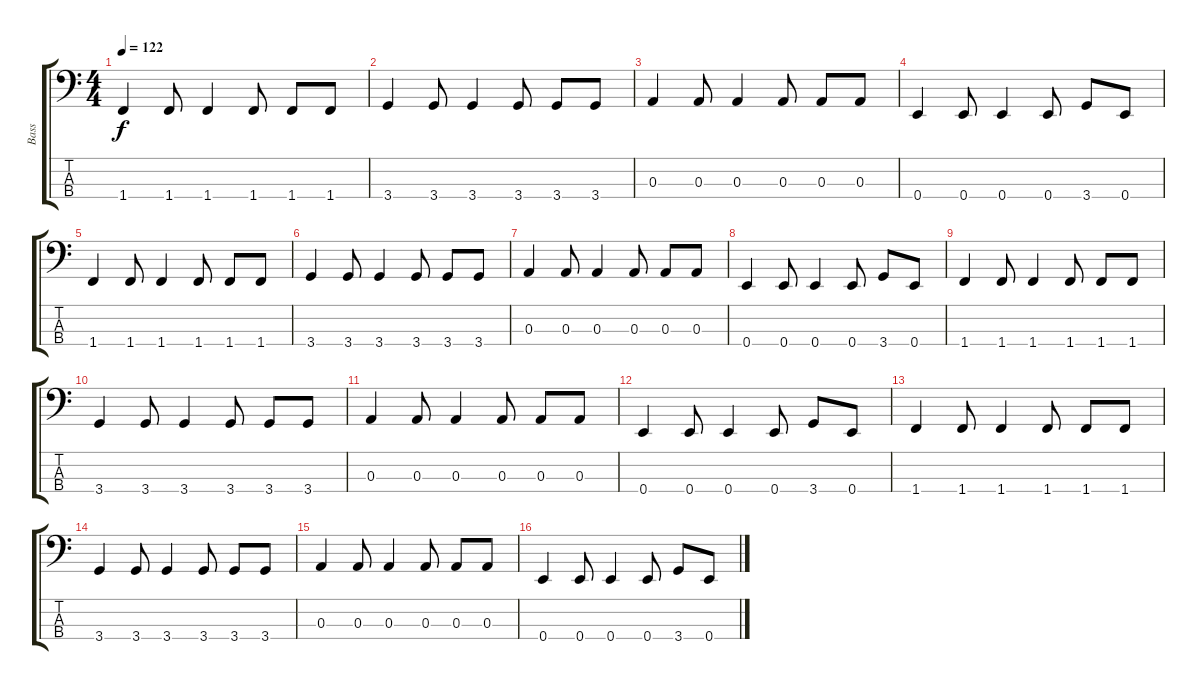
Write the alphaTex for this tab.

\track ("Bass" "Bass") {instrument electricbassfinger}
\staff {score tabs}
\tuning (G2 D2 A1 E1) {hide}
\ts (4 4)
\tempo 122
\clef f4
\ks c
1.4.4{dy f} 1.4.8 1.4.4 1.4.8 1.4.8 1.4.8 |
3.4.4 3.4.8 3.4.4 3.4.8 3.4.8 3.4.8 |
0.3.4 0.3.8 0.3.4 0.3.8 0.3.8 0.3.8 |
0.4.4 0.4.8 0.4.4 0.4.8 3.4.8 0.4.8 |
1.4.4 1.4.8 1.4.4 1.4.8 1.4.8 1.4.8 |
3.4.4 3.4.8 3.4.4 3.4.8 3.4.8 3.4.8 |
0.3.4 0.3.8 0.3.4 0.3.8 0.3.8 0.3.8 |
0.4.4 0.4.8 0.4.4 0.4.8 3.4.8 0.4.8 |
1.4.4 1.4.8 1.4.4 1.4.8 1.4.8 1.4.8 |
3.4.4 3.4.8 3.4.4 3.4.8 3.4.8 3.4.8 |
0.3.4 0.3.8 0.3.4 0.3.8 0.3.8 0.3.8 |
0.4.4 0.4.8 0.4.4 0.4.8 3.4.8 0.4.8 |
1.4.4 1.4.8 1.4.4 1.4.8 1.4.8 1.4.8 |
3.4.4 3.4.8 3.4.4 3.4.8 3.4.8 3.4.8 |
0.3.4 0.3.8 0.3.4 0.3.8 0.3.8 0.3.8 |
0.4.4 0.4.8 0.4.4 0.4.8 3.4.8 0.4.8
